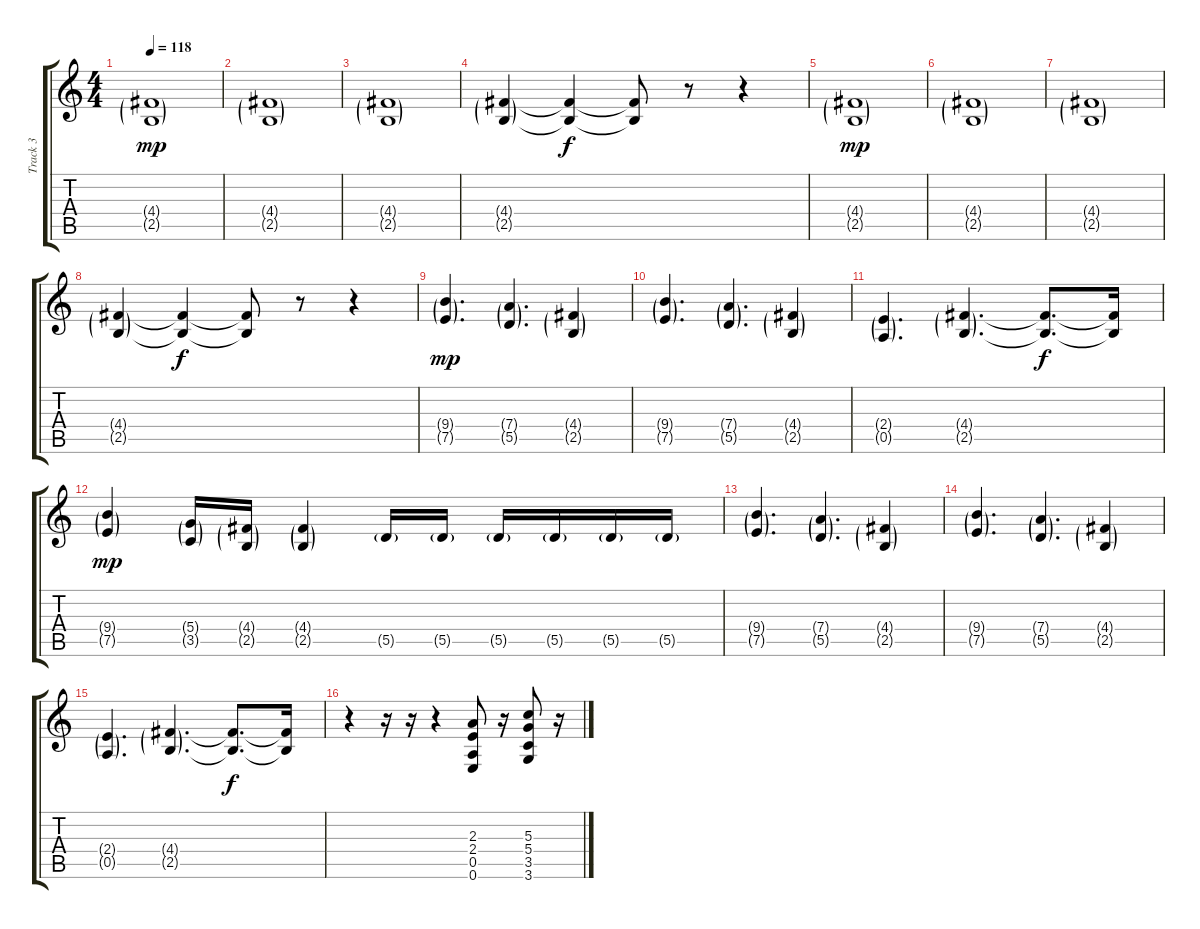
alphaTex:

\track ("Track 3" "Track 3") {instrument distortionguitar}
\staff {score tabs}
\tuning (E4 B3 G3 D3 A2 E2) {hide}
\ts (4 4)
\tempo 118
\clef g2
\ks c
(4.4{g} 2.5{g}).1{dy mp} |
(4.4{g} 2.5{g}).1 |
(4.4{g} 2.5{g}).1 |
(4.4{g} 2.5{g}).4 (4.4{t} 2.5{t}).4{dy f} (4.4{t} 2.5{t}).8 r.8 r.4 |
(4.4{g} 2.5{g}).1{dy mp} |
(4.4{g} 2.5{g}).1 |
(4.4{g} 2.5{g}).1 |
(4.4{g} 2.5{g}).4 (4.4{t} 2.5{t}).4{dy f} (4.4{t} 2.5{t}).8 r.8 r.4 |
(9.4{g} 7.5{g}).4{d dy mp} (7.4{g} 5.5{g}).4{d} (4.4{g} 2.5{g}).4 |
(9.4{g} 7.5{g}).4{d} (7.4{g} 5.5{g}).4{d} (4.4{g} 2.5{g}).4 |
(2.4{g} 0.5{g}).4{d} (4.4{g} 2.5{g}).4{d} (4.4{t} 2.5{t}).8{d dy f} (4.4{t} 2.5{t}).16 |
(9.4{g} 7.5{g}).4{dy mp} (5.4{g} 3.5{g}).16 (4.4{g} 2.5{g}).16 (4.4{g} 2.5{g}).4 5.5{g}.16 5.5{g}.16 5.5{g}.16 5.5{g}.16 5.5{g}.16 5.5{g}.16 |
(9.4{g} 7.5{g}).4{d} (7.4{g} 5.5{g}).4{d} (4.4{g} 2.5{g}).4 |
(9.4{g} 7.5{g}).4{d} (7.4{g} 5.5{g}).4{d} (4.4{g} 2.5{g}).4 |
(2.4{g} 0.5{g}).4{d} (4.4{g} 2.5{g}).4{d} (4.4{t} 2.5{t}).8{d dy f} (4.4{t} 2.5{t}).16 |
r.4 r.16 r.16 r.4 (2.3 2.4 0.5 0.6).8 r.16 (5.3 5.4 3.5 3.6).8 r.16
